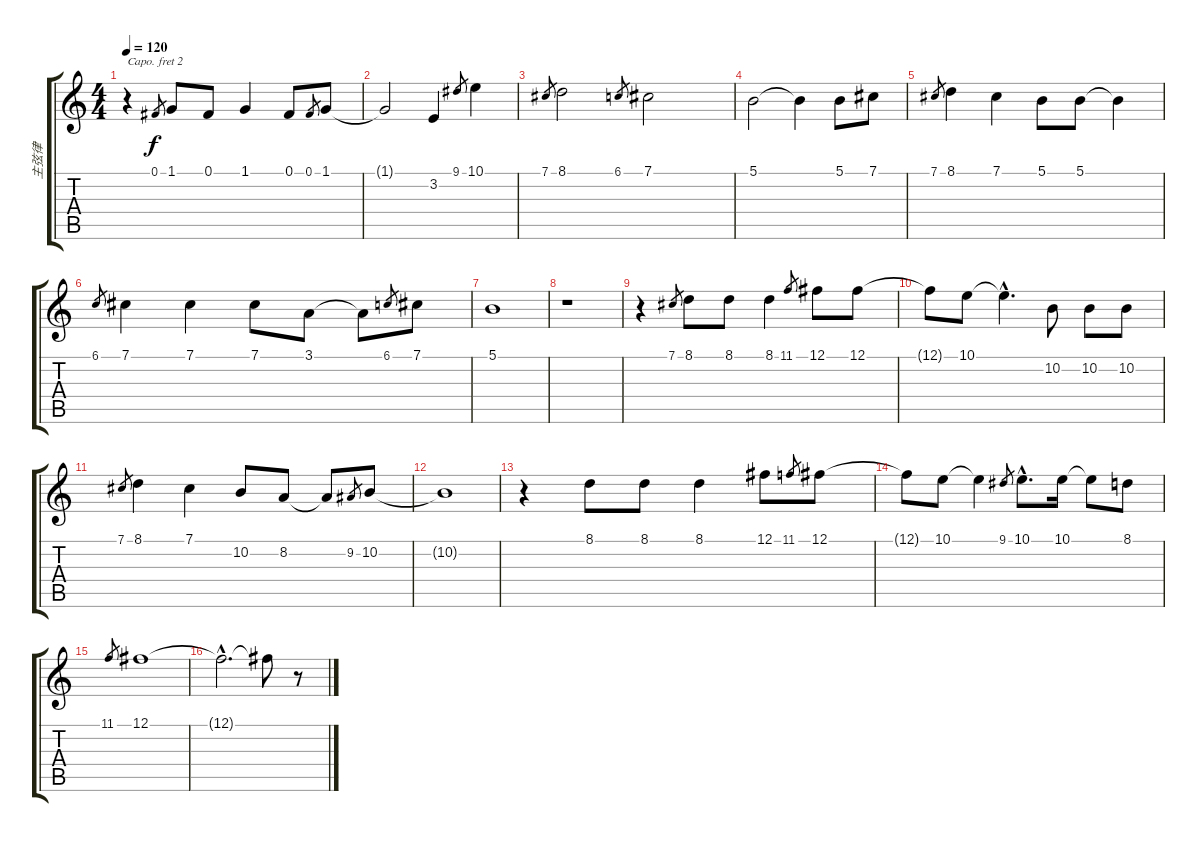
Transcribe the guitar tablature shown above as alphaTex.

\track ("主弦律" "主弦律") {instrument harmonica}
\staff {score tabs}
\capo 2
\tuning (E4 B3 G3 D3 A2 E2) {hide}
\ts (4 4)
\tempo 120
\clef g2
\ks c
r.4{dy f} 0.1.8{gr} 1.1.8 0.1.8 1.1.4 0.1.8 0.1.8{gr} 1.1.8 |
1.1{t}.2 3.2.4 9.1.8{gr} 10.1.4 |
7.1.8{gr} 8.1.2 6.1.8{gr} 7.1.2 |
5.1.2 5.1{t}.4 5.1.8 7.1.8 |
7.1.8{gr} 8.1.4 7.1.4 5.1.8 5.1.8 5.1{t}.4 |
6.1.8{gr} 7.1.4 7.1.4 7.1.8 3.1.8 3.1{t}.8 6.1.8{gr} 7.1.8 |
5.1.1 |
r.1 |
r.4 7.1.8{gr} 8.1.8 8.1.8 8.1.4 11.1.8{gr} 12.1.8 12.1.8 |
12.1{t}.8 10.1.8 10.1{hac t}.4{d} 10.2.8 10.2.8 10.2.8 |
7.1.8{gr} 8.1.4 7.1.4 10.2.8 8.2.8 8.2{t}.8 9.2.8{gr} 10.2.8 |
10.2{t}.1 |
r.4 8.1.8 8.1.8 8.1.4 12.1.8 11.1.8{gr} 12.1.8 |
12.1{t}.8 10.1.8 10.1{t}.4 9.1.8{gr} 10.1{hac}.8{d} 10.1.16 10.1{t}.8 8.1.8 |
11.1.8{gr} 12.1.1 |
12.1{hac t}.2{d} 12.1{t}.8 r.8
